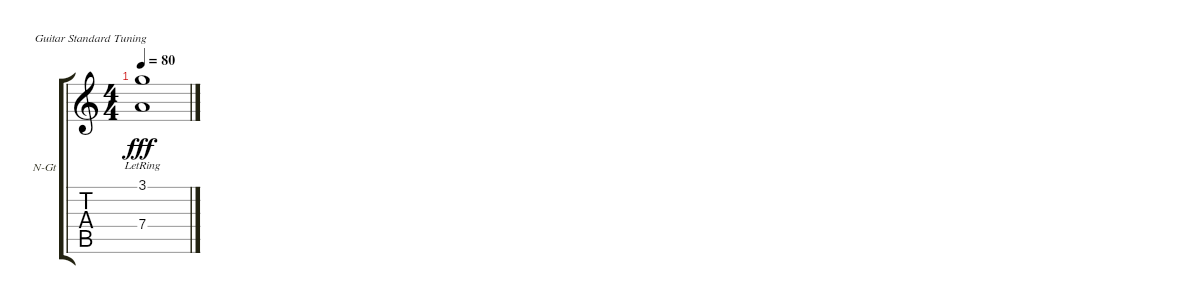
\defaultSystemsLayout 4
\bracketExtendMode groupsimilarinstruments
\firstSystemTrackNameOrientation horizontal
\otherSystemsTrackNameOrientation horizontal
\track ("Piano" "N-Gt") {instrument acousticguitarnylon}
\staff {score tabs}
\tuning (E4 B3 G3 D3 A2 E2)
\ts (4 4)
\tempo 80
\clef g2
\ks c
(3.1{lr t} 7.4{lr t}).1{dy fff}
